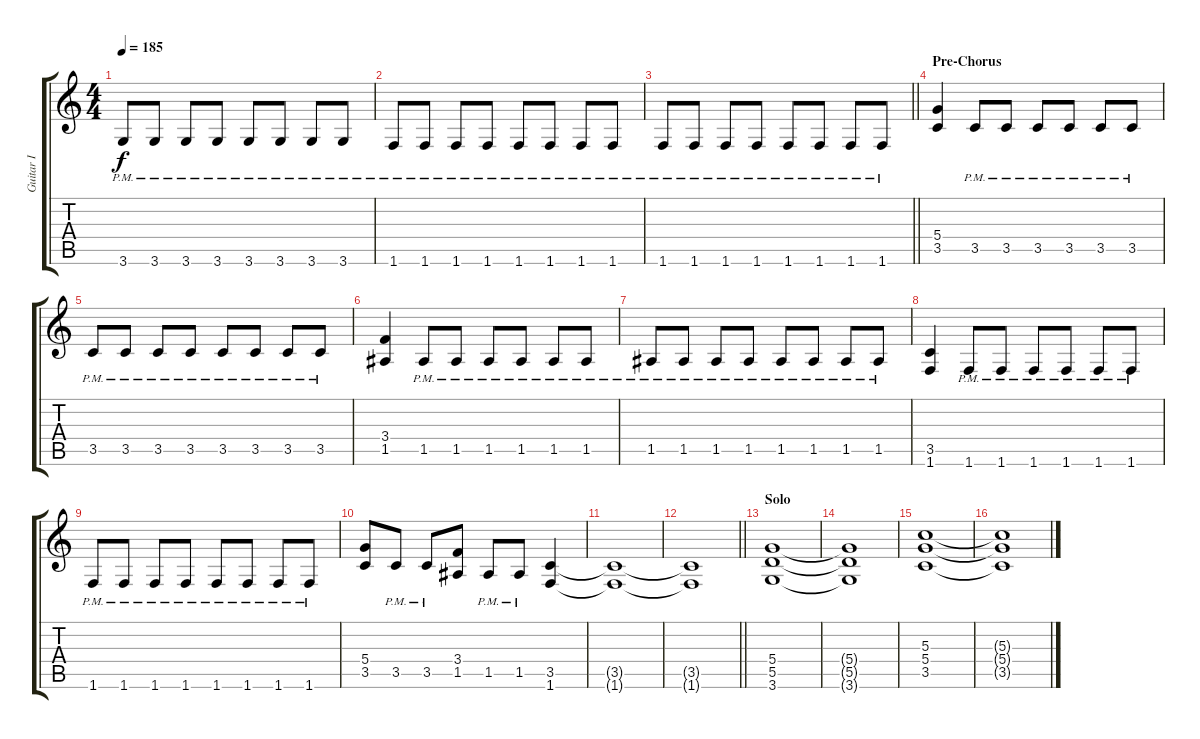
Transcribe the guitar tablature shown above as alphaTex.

\track ("Guitar I" "Guitar I") {instrument overdrivenguitar}
\staff {score tabs}
\tuning (E4 B3 G3 D3 A2 E2) {hide}
\ts (4 4)
\tempo 185
\clef g2
\ks c
3.6{pm}.8{dy f} 3.6{pm}.8 3.6{pm}.8 3.6{pm}.8 3.6{pm}.8 3.6{pm}.8 3.6{pm}.8 3.6{pm}.8 |
1.6{pm}.8 1.6{pm}.8 1.6{pm}.8 1.6{pm}.8 1.6{pm}.8 1.6{pm}.8 1.6{pm}.8 1.6{pm}.8 |
\barLineRight lightlight
1.6{pm}.8 1.6{pm}.8 1.6{pm}.8 1.6{pm}.8 1.6{pm}.8 1.6{pm}.8 1.6{pm}.8 1.6{pm}.8 |
\section ("" "Pre-Chorus")
(5.4 3.5).4{volume 14 balance 5} 3.5{pm}.8 3.5{pm}.8 3.5{pm}.8 3.5{pm}.8 3.5{pm}.8 3.5{pm}.8 |
3.5{pm}.8 3.5{pm}.8 3.5{pm}.8 3.5{pm}.8 3.5{pm}.8 3.5{pm}.8 3.5{pm}.8 3.5{pm}.8 |
(3.4 1.5).4 1.5{pm}.8 1.5{pm}.8 1.5{pm}.8 1.5{pm}.8 1.5{pm}.8 1.5{pm}.8 |
1.5{pm}.8 1.5{pm}.8 1.5{pm}.8 1.5{pm}.8 1.5{pm}.8 1.5{pm}.8 1.5{pm}.8 1.5{pm}.8 |
(3.5 1.6).4 1.6{pm}.8 1.6{pm}.8 1.6{pm}.8 1.6{pm}.8 1.6{pm}.8 1.6{pm}.8 |
1.6{pm}.8 1.6{pm}.8 1.6{pm}.8 1.6{pm}.8 1.6{pm}.8 1.6{pm}.8 1.6{pm}.8 1.6{pm}.8 |
(5.4 3.5).8 3.5{pm}.8 3.5{pm}.8 (3.4 1.5).8 1.5{pm}.8 1.5{pm}.8 (3.5 1.6).4 |
(3.5{t} 1.6{t}).1 |
\barLineRight lightlight
(3.5{t} 1.6{t}).1 |
\section ("" "Solo")
(5.4 5.5 3.6).1{volume 16 balance 8} |
(5.4{t} 5.5{t} 3.6{t}).1 |
(5.3 5.4 3.5).1 |
(5.3{t} 5.4{t} 3.5{t}).1
